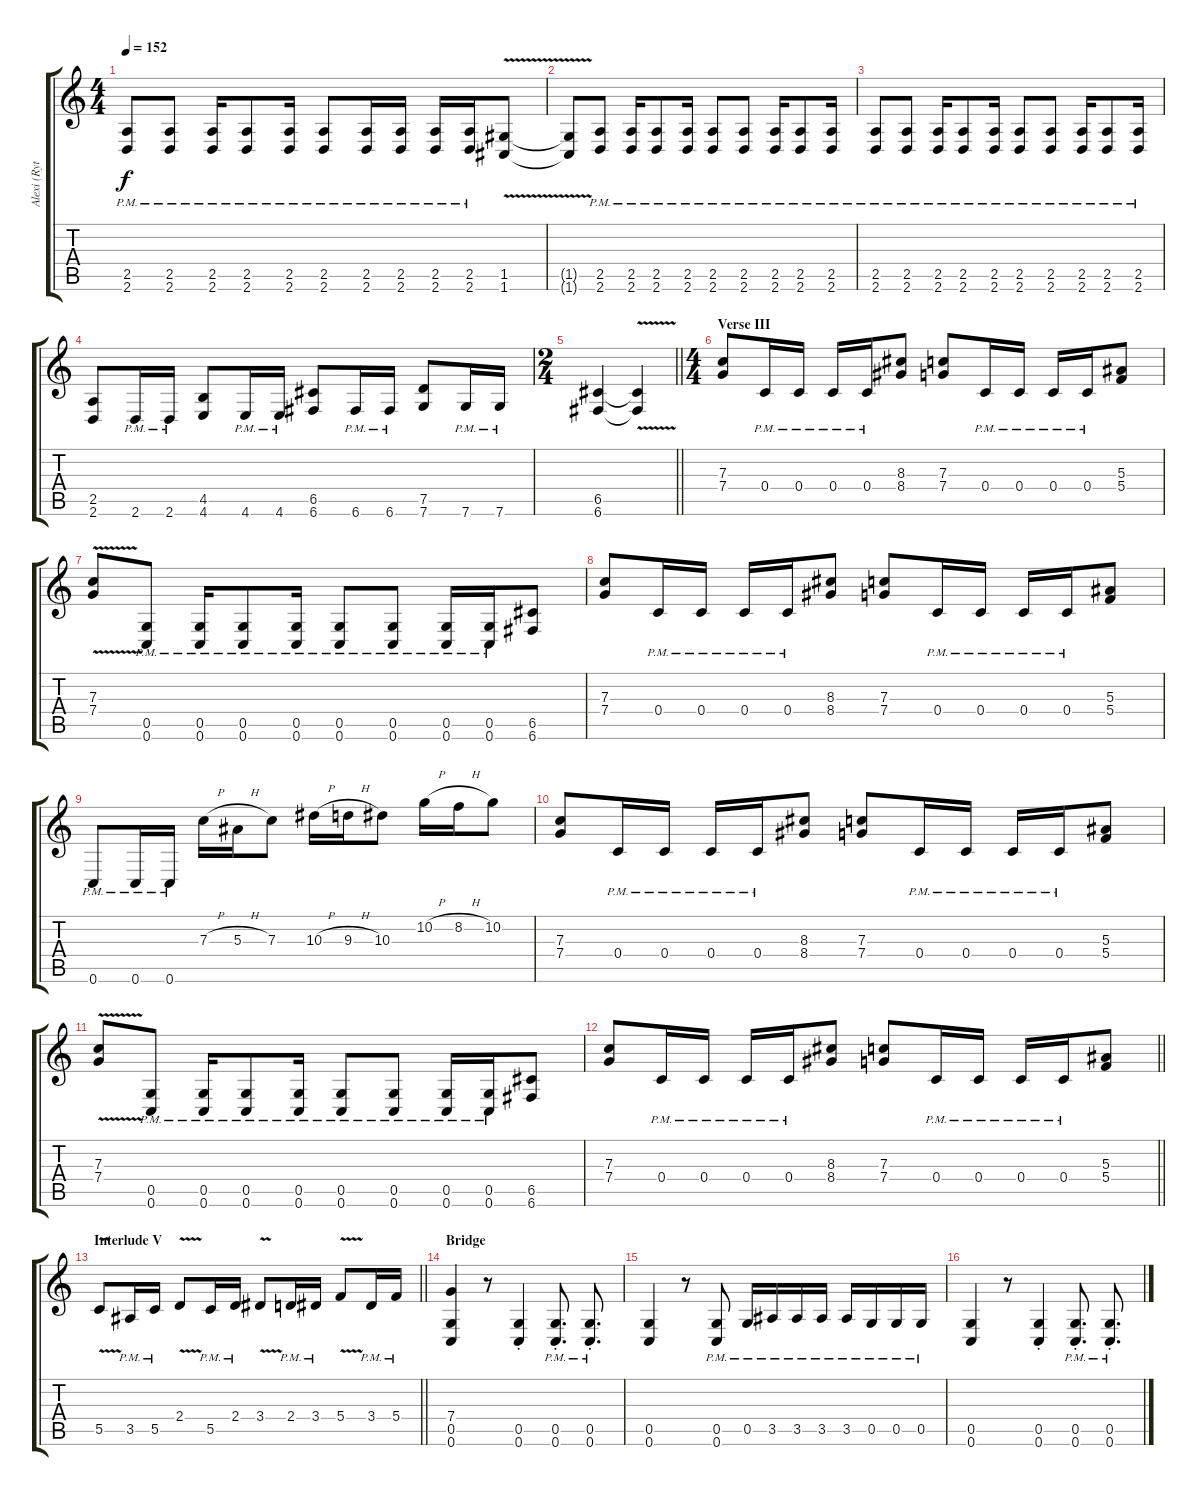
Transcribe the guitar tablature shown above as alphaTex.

\track ("Alexi (Rythm Guitar)" "Alexi (Ryt") {instrument distortionguitar}
\staff {score tabs}
\tuning (D4 A3 F3 C3 G2 C2) {hide}
\ts (4 4)
\tempo 152
\clef g2
\ks c
(2.5{pm} 2.6{pm}).8{dy f} (2.5{pm} 2.6{pm}).8 (2.5{pm} 2.6{pm}).16 (2.5{pm} 2.6{pm}).8 (2.5{pm} 2.6{pm}).16 (2.5{pm} 2.6{pm}).8 (2.5{pm} 2.6{pm}).16 (2.5{pm} 2.6{pm}).16 (2.5{pm} 2.6{pm}).16 (2.5{pm} 2.6{pm}).16 (1.5{v} 1.6{v}).8 |
(1.5{t} 1.6{t}).8 (2.5{pm} 2.6{pm}).8 (2.5{pm} 2.6{pm}).16 (2.5{pm} 2.6{pm}).8 (2.5{pm} 2.6{pm}).16 (2.5{pm} 2.6{pm}).8 (2.5{pm} 2.6{pm}).8 (2.5{pm} 2.6{pm}).16 (2.5{pm} 2.6{pm}).8 (2.5{pm} 2.6{pm}).16 |
(2.5{pm} 2.6{pm}).8 (2.5{pm} 2.6{pm}).8 (2.5{pm} 2.6{pm}).16 (2.5{pm} 2.6{pm}).8 (2.5{pm} 2.6{pm}).16 (2.5{pm} 2.6{pm}).8 (2.5{pm} 2.6{pm}).8 (2.5{pm} 2.6{pm}).16 (2.5{pm} 2.6{pm}).8 (2.5{pm} 2.6{pm}).16 |
(2.5 2.6).8 2.6{pm}.16 2.6{pm}.16 (4.5 4.6).8 4.6{pm}.16 4.6{pm}.16 (6.5 6.6).8 6.6{pm}.16 6.6{pm}.16 (7.5 7.6).8 7.6{pm}.16 7.6{pm}.16 |
\ts (2 4)
\barLineRight lightlight
(6.5 6.6).4 (6.5{v t} 6.6{v t}).4 |
\ts (4 4)
\section ("" "Verse III")
(7.3 7.4).8{volume 13 balance 2 instrument distortionguitar} 0.4{pm}.16 0.4{pm}.16 0.4{pm}.16 0.4{pm}.16 (8.3 8.4).8 (7.3 7.4).8 0.4{pm}.16 0.4{pm}.16 0.4{pm}.16 0.4{pm}.16 (5.3 5.4).8 |
(7.3{v} 7.4{v}).8 (0.5{pm} 0.6{pm}).8 (0.5{pm} 0.6{pm}).16 (0.5{pm} 0.6{pm}).8 (0.5{pm} 0.6{pm}).16 (0.5{pm} 0.6{pm}).8 (0.5{pm} 0.6{pm}).8 (0.5{pm} 0.6{pm}).16 (0.5{pm} 0.6{pm}).16 (6.5 6.6).8 |
(7.3 7.4).8 0.4{pm}.16 0.4{pm}.16 0.4{pm}.16 0.4{pm}.16 (8.3 8.4).8 (7.3 7.4).8 0.4{pm}.16 0.4{pm}.16 0.4{pm}.16 0.4{pm}.16 (5.3 5.4).8 |
0.6{pm}.8{volume 14} 0.6{pm}.16 0.6{pm}.16 7.3{h}.16{volume 16} 5.3{h}.16 7.3.8 10.3{h}.16 9.3{h}.16 10.3.8 10.2{h}.16 8.2{h}.16 10.2.8 |
(7.3 7.4).8{volume 13} 0.4{pm}.16 0.4{pm}.16 0.4{pm}.16 0.4{pm}.16 (8.3 8.4).8 (7.3 7.4).8 0.4{pm}.16 0.4{pm}.16 0.4{pm}.16 0.4{pm}.16 (5.3 5.4).8 |
(7.3{v} 7.4{v}).8 (0.5{pm} 0.6{pm}).8 (0.5{pm} 0.6{pm}).16 (0.5{pm} 0.6{pm}).8 (0.5{pm} 0.6{pm}).16 (0.5{pm} 0.6{pm}).8 (0.5{pm} 0.6{pm}).8 (0.5{pm} 0.6{pm}).16 (0.5{pm} 0.6{pm}).16 (6.5 6.6).8 |
\barLineRight lightlight
(7.3 7.4).8 0.4{pm}.16 0.4{pm}.16 0.4{pm}.16 0.4{pm}.16 (8.3 8.4).8 (7.3 7.4).8 0.4{pm}.16 0.4{pm}.16 0.4{pm}.16 0.4{pm}.16 (5.3 5.4).8 |
\section ("" "Interlude V")
\barLineRight lightlight
5.5{v}.8{volume 15} 3.5{pm}.16 5.5{pm}.16 2.4{v}.8 5.5{pm}.16 2.4{pm}.16 3.4{v}.8 2.4{pm}.16 3.4{pm}.16 5.4{v}.8 3.4{pm}.16 5.4{pm}.16 |
\section ("" "Bridge")
(7.4 0.5 0.6).4{volume 13 balance 4 instrument distortionguitar} r.8 (0.5{st} 0.6{st}).4{balance 2} (0.5{pm st} 0.6{pm st}).8{d} (0.5{pm st} 0.6{pm st}).8{d} |
(0.5 0.6).4 r.8 (0.5{pm} 0.6{pm}).8 0.5{pm}.16 3.5{pm}.16 3.5{pm}.16 3.5{pm}.16 3.5{pm}.16 0.5{pm}.16 0.5{pm}.16 0.5{pm}.16 |
(0.5 0.6).4 r.8 (0.5{st} 0.6{st}).4 (0.5{pm st} 0.6{pm st}).8{d} (0.5{pm st} 0.6{pm st}).8{d}
